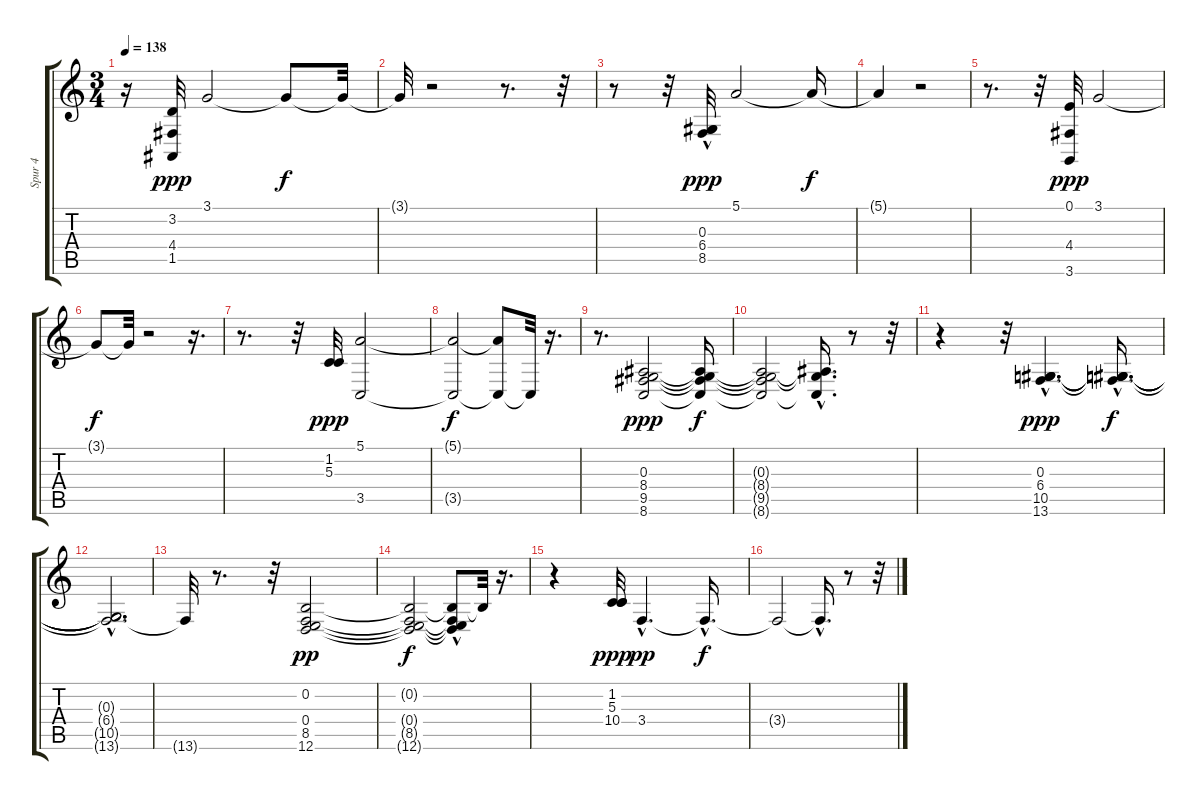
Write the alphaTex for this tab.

\track ("Spur 4" "Spur 4") {instrument stringensemble1}
\staff {score tabs}
\tuning (E4 B3 G3 D3 A2 E2) {hide}
\ts (3 4)
\tempo 138
\clef g2
\ks c
r.16{dy f} (3.2 4.4 1.5).32{dy ppp} 3.1.2 3.1{t}.8{dy f} 3.1{t}.32 |
3.1{t}.32 r.2 r.8{d} r.32 |
r.8 r.32 (0.3{hac} 6.4{hac} 8.5{hac}).32{dy ppp} 5.1.2 5.1{t}.16{dy f} |
5.1{t}.4 r.2 |
r.8{d} r.32 (0.1 4.4 3.6).32{dy ppp} 3.1.2 |
3.1{t}.8{dy f} 3.1{t}.32 r.2 r.16{d} |
r.8{d} r.32 (1.2 5.3).32{dy ppp} (5.1 3.5).2 |
(5.1{t} 3.5{t}).2{dy f} (5.1{t} 3.5{t}).8 3.5{t}.32 r.16{d} |
r.8{d} (0.3 8.4 9.5 8.6).2{dy ppp} (0.3{t} 8.4{t} 9.5{t} 8.6{t}).16{dy f} |
(0.3{t} 8.4{t} 9.5{t} 8.6{t}).2 (0.3{hac t} 8.4{t} 8.6{hac t}).16{d} r.8 r.32 |
r.4 r.32 (0.3{hac} 6.4{hac} 10.5{hac} 13.6{hac}).4{d dy ppp} (0.3{hac t} 6.4{hac t} 10.5{hac t} 13.6{hac t}).16{d dy f} |
(0.3{hac t} 6.4{t} 10.5{t} 13.6{hac t}).2{d} |
13.6{t}.32 r.8{d} r.32 (0.2 0.4 8.5 12.6).2{dy pp} |
(0.2{t} 0.4{t} 8.5{t} 12.6{t}).2{dy f} (0.2{t} 0.4{hac t} 8.5{hac t} 12.6{t}).8 0.2{t}.32 r.16{d} |
r.4 (1.2 5.3 10.4).32{dy ppp} 3.4{hac}.4{d dy pp} 3.4{hac t}.16{d dy f} |
3.4{t}.2 3.4{hac t}.16{d} r.8 r.32
